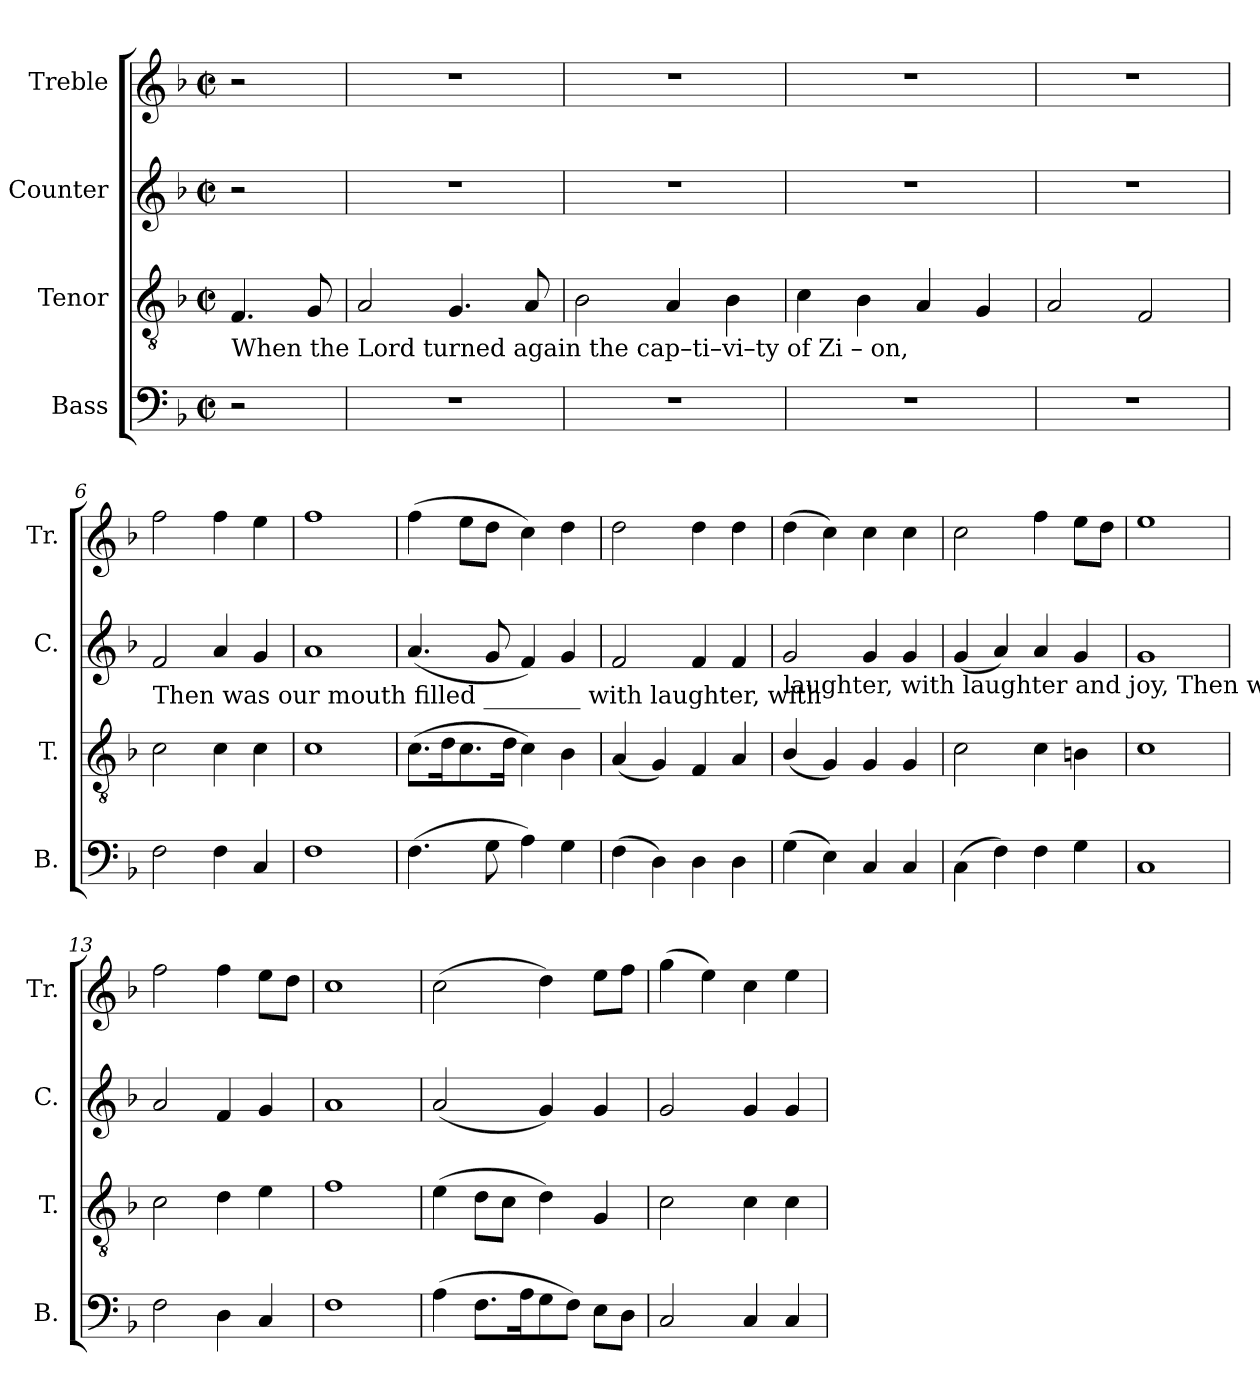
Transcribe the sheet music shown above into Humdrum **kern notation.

**kern	**kern	**kern	**kern
*part4	*part3	*part2	*part1
*staff4	*staff3	*staff2	*staff1
*I"Bass	*I"Tenor	*I"Counter	*I"Treble
*I'B.	*I'T.	*I'C.	*I'Tr.
*clefF4	*clefGv2	*clefG2	*clefG2
*k[b-]	*k[b-]	*k[b-]	*k[b-]
*M2/2	*M2/2	*M2/2	*M2/2
*met(c|)	*met(c|)	*met(c|)	*met(c|)
*MM150	*MM150	*MM150	*MM150
=1	=1	=1	=1
!	!LO:TX:b:t=When the Lord turned again the cap–ti–vi–ty  of    Zi – on,	!	!
2r	4.F/	2r	2r
.	8G/	.	.
=2	=2	=2	=2
1r	2A/	1r	1r
.	4.G/	.	.
.	8A/	.	.
=3	=3	=3	=3
1r	2B-\	1r	1r
.	4A/	.	.
.	4B-\	.	.
=4	=4	=4	=4
1r	4c\	1r	1r
.	4B-\	.	.
.	4A/	.	.
.	4G/	.	.
=5	=5	=5	=5
1r	2A/	1r	1r
.	2F/	.	.
=6	=6	=6	=6
!	!	!LO:TX:b:t=Then was our mouth filled ________ with laughter, with	!
2F\	2c\	2f/	2ff\
4F\	4c\	4a/	4ff\
4C/	4c\	4g/	4ee\
=7	=7	=7	=7
1F	1c	1a	1ff
=8	=8	=8	=8
(4.F\	(8.c\L	(4.a/	(4ff\
.	16d\K	.	.
.	8.c\	.	8ee\L
8G\	.	8g/	8dd\J
.	16d\Jk	.	.
4A\)	4c\)	4f/)	4cc\)
4G\	4B-\	4g/	4dd\
=9	=9	=9	=9
(4F\	(4A/	2f/	2dd\
4D\)	4G/)	.	.
4D\	4F/	4f/	4dd\
4D\	4A/	4f/	4dd\
!!LO:LB:g=z
=10	=10	=10	=10
!	!	!LO:TX:b:t=laughter, with laughter  and      joy,   Then was our mouth  filled _______ with laughter,  with laughter,  with laughter, with	!
(4G\	(4B-/	2g/	(4dd\
4E\)	4G/)	.	4cc\)
4C/	4G/	4g/	4cc\
4C/	4G/	4g/	4cc\
=11	=11	=11	=11
(4C\	2c\	(4g/	2cc\
4F\)	.	4a/)	.
4F\	4c\	4a/	4ff\
4G\	4Bn\	4g/	8ee\L
.	.	.	8dd\J
=12	=12	=12	=12
1C	1c	1g	1ee
=13	=13	=13	=13
2F\	2c\	2a/	2ff\
4D\	4d\	4f/	4ff\
4C/	4e\	4g/	8ee\L
.	.	.	8dd\J
=14	=14	=14	=14
1F	1f	1a	1cc
=15	=15	=15	=15
(4A\	(4e\	(2a/	(2cc\
8.F\L	8d\L	.	.
.	8c\J	.	.
16A\K	.	.	.
8G\	4d\)	4g/)	4dd\)
8F\J)	.	.	.
8E\L	4G/	4g/	8ee\L
8D\J	.	.	8ff\J
=16	=16	=16	=16
2C/	2c\	2g/	(4gg\
.	.	.	4ee\)
4C/	4c\	4g/	4cc\
4C/	4c\	4g/	4ee\
=	=	=	=
*-	*-	*-	*-
